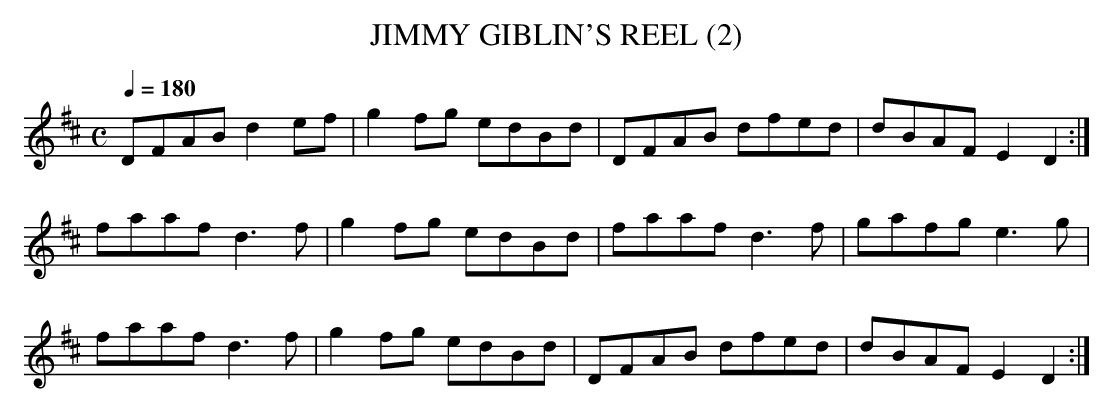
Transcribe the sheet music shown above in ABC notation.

X:1
T:JIMMY GIBLIN'S REEL (2)
M:C
L:1/8
Q:1/4=180
K:D
DFAB d2ef|g2fg edBd|DFAB dfed|dBAF E2D2:|
faaf d3f|g2fg edBd|faaf d3f|gafg e3g|
faaf d3f|g2fg edBd|DFAB dfed|dBAF E2D2:|
